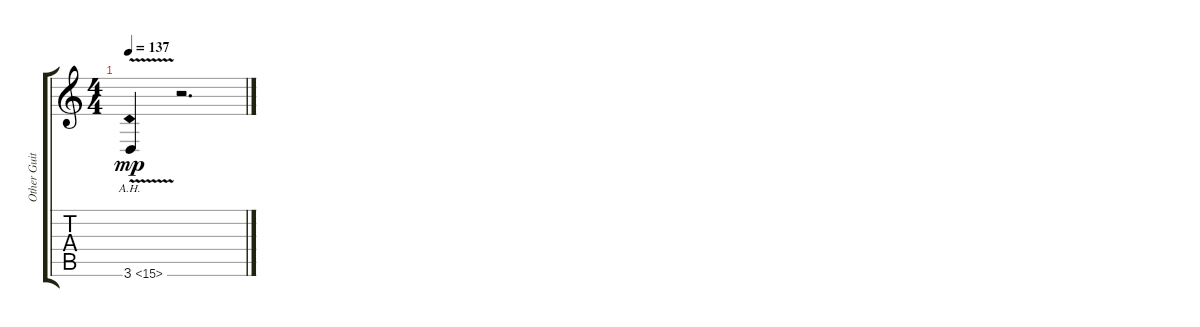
\track ("Other Guitar" "Other Guit") {instrument distortionguitar}
\staff {score tabs}
\tuning (Db4 Ab3 E3 B2 Gb2 B1) {hide}
\ts (4 4)
\tempo 137
\clef g2
\ks c
3.6{ah 12 v}.4{dy mp} r.2{d}
